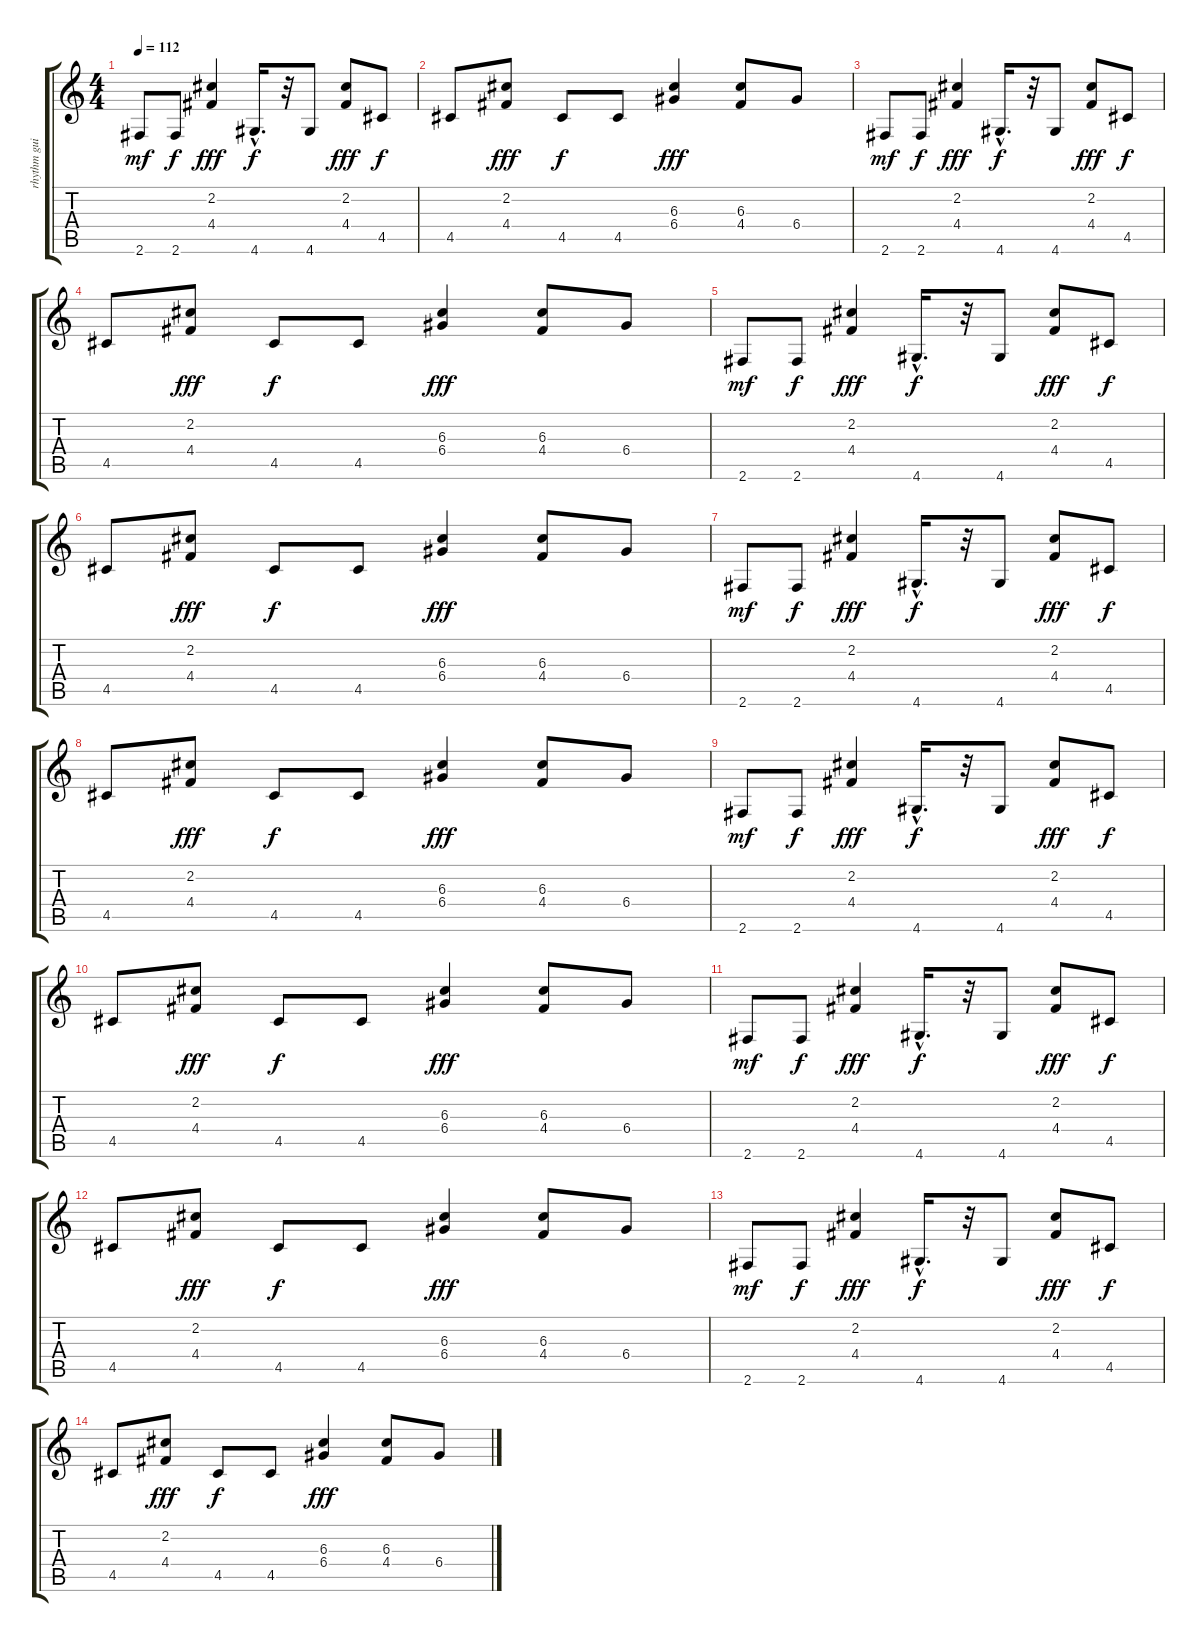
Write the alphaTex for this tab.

\track ("rhythm guitar" "rhythm gui") {instrument electricguitarmuted}
\staff {score tabs}
\tuning (E4 B3 G3 D3 A2 E2) {hide}
\ts (4 4)
\tempo 112
\clef g2
\ks c
2.6.8{dy mf} 2.6.8{dy f} (2.2 4.4).4{dy fff} 4.6{hac}.16{d dy f} r.32 4.6.8 (2.2 4.4).8{dy fff} 4.5.8{dy f} |
4.5.8 (2.2 4.4).8{dy fff} 4.5.8{dy f} 4.5.8 (6.3 6.4).4{dy fff} (6.3 4.4).8 6.4.8 |
2.6.8{dy mf} 2.6.8{dy f} (2.2 4.4).4{dy fff} 4.6{hac}.16{d dy f} r.32 4.6.8 (2.2 4.4).8{dy fff} 4.5.8{dy f} |
4.5.8 (2.2 4.4).8{dy fff} 4.5.8{dy f} 4.5.8 (6.3 6.4).4{dy fff} (6.3 4.4).8 6.4.8 |
2.6.8{dy mf volume 9} 2.6.8{dy f} (2.2 4.4).4{dy fff volume 9} 4.6{hac}.16{d dy f volume 9} r.32 4.6.8{volume 9} (2.2 4.4).8{dy fff volume 9} 4.5.8{dy f volume 9} |
4.5.8{volume 8} (2.2 4.4).8{dy fff volume 8} 4.5.8{dy f volume 8} 4.5.8{volume 8} (6.3 6.4).4{dy fff volume 8} (6.3 4.4).8{volume 8} 6.4.8{volume 8} |
2.6.8{dy mf volume 8} 2.6.8{dy f} (2.2 4.4).4{dy fff volume 7} 4.6{hac}.16{d dy f volume 7} r.32 4.6.8{volume 7} (2.2 4.4).8{dy fff volume 7} 4.5.8{dy f volume 7} |
4.5.8{volume 7} (2.2 4.4).8{dy fff volume 6} 4.5.8{dy f volume 6} 4.5.8{volume 6} (6.3 6.4).4{dy fff volume 6} (6.3 4.4).8{volume 6} 6.4.8{volume 6} |
2.6.8{dy mf volume 6} 2.6.8{dy f} (2.2 4.4).4{dy fff volume 6} 4.6{hac}.16{d dy f volume 5} r.32 4.6.8{volume 5} (2.2 4.4).8{dy fff volume 5} 4.5.8{dy f volume 5} |
4.5.8{volume 5} (2.2 4.4).8{dy fff volume 5} 4.5.8{dy f volume 4} 4.5.8{volume 4} (6.3 6.4).4{dy fff volume 4} (6.3 4.4).8{volume 4} 6.4.8{volume 4} |
2.6.8{dy mf volume 4} 2.6.8{dy f} (2.2 4.4).4{dy fff volume 4} 4.6{hac}.16{d dy f volume 3} r.32 4.6.8{volume 3} (2.2 4.4).8{dy fff volume 3} 4.5.8{dy f volume 3} |
4.5.8{volume 3} (2.2 4.4).8{dy fff volume 3} 4.5.8{dy f volume 3} 4.5.8{volume 2} (6.3 6.4).4{dy fff volume 2} (6.3 4.4).8{volume 2} 6.4.8{volume 2} |
2.6.8{dy mf volume 2} 2.6.8{dy f} (2.2 4.4).4{dy fff volume 2} 4.6{hac}.16{d dy f volume 2} r.32 4.6.8{volume 1} (2.2 4.4).8{dy fff volume 1} 4.5.8{dy f volume 1} |
4.5.8{volume 1} (2.2 4.4).8{dy fff volume 1} 4.5.8{dy f volume 1} 4.5.8{volume 1} (6.3 6.4).4{dy fff volume 0} (6.3 4.4).8{volume 0} 6.4.8{volume 0}
